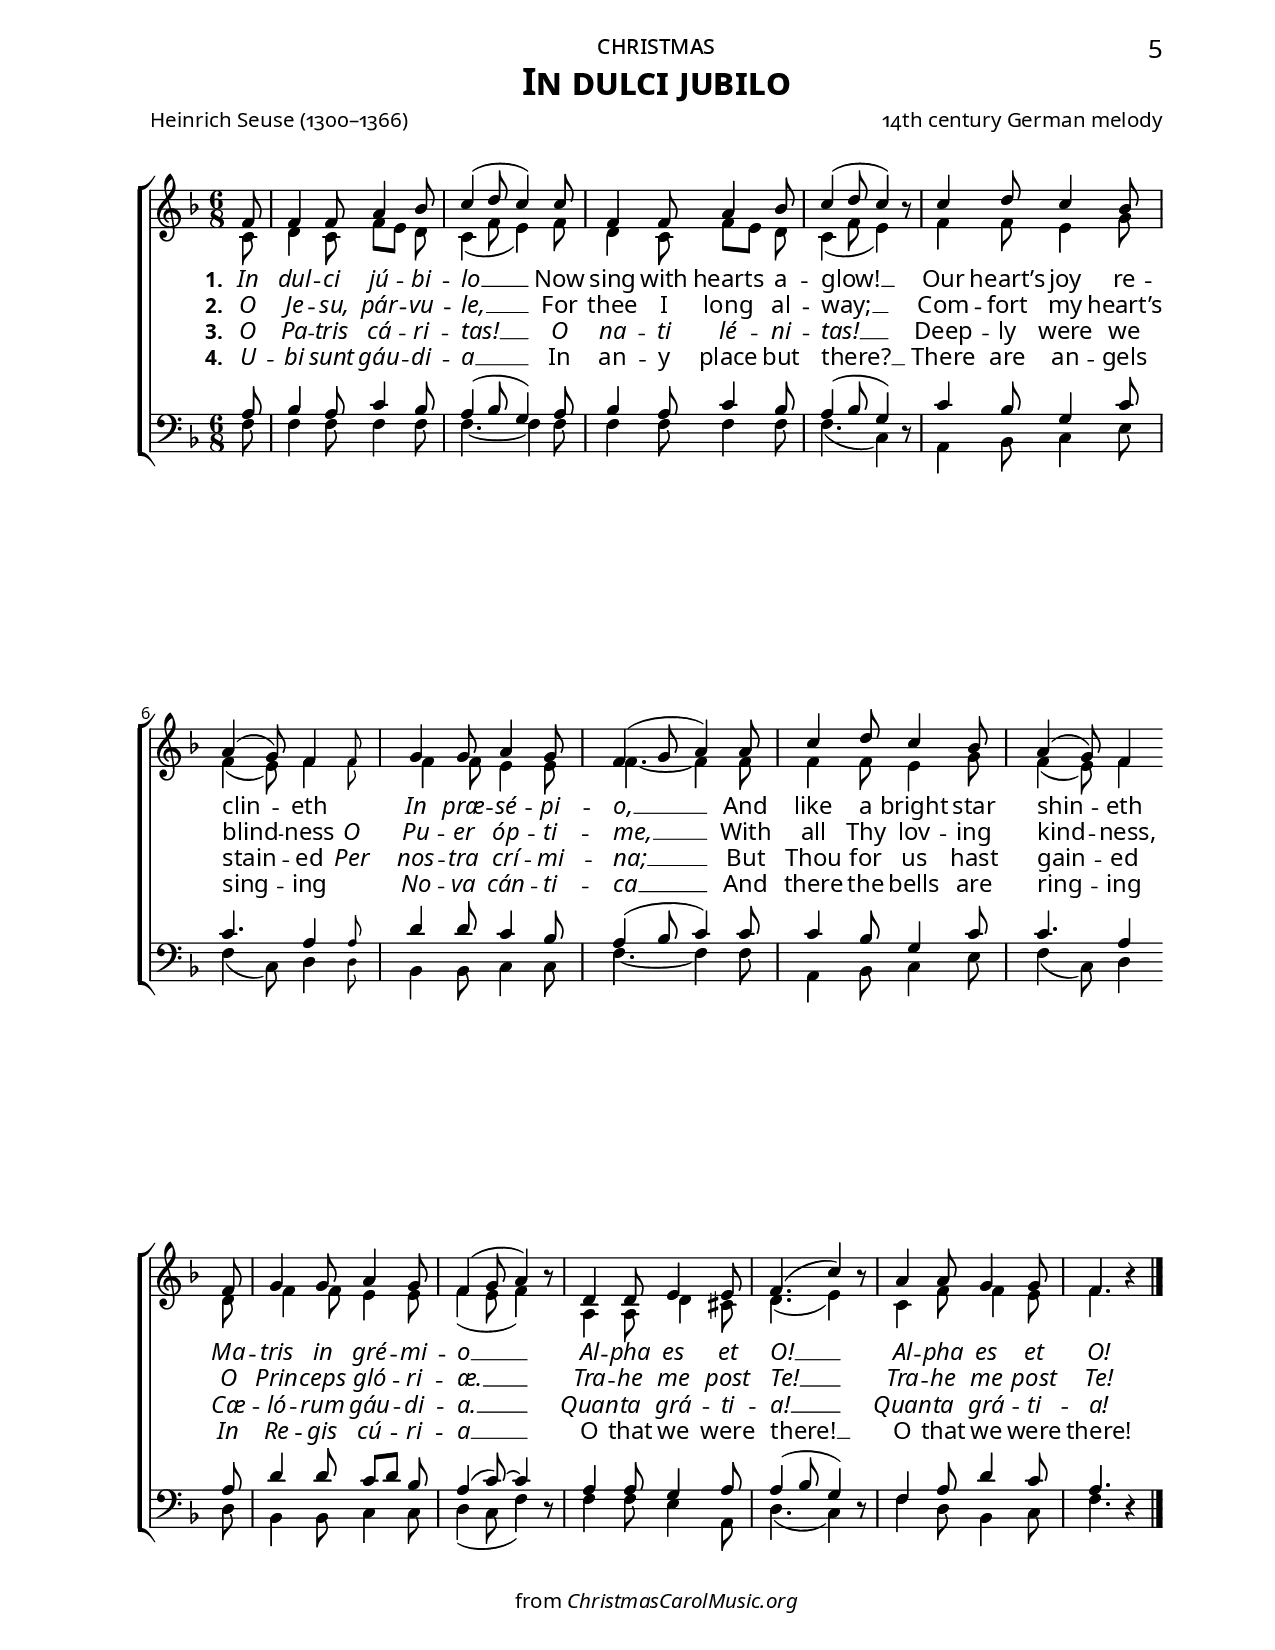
\version "2.14.2"
\include "util.ly"
\paper {
  print-all-headers = ##t
  paper-height = 11\in
  paper-width = 8.5\in
  indent = 0\in
  %system-system-spacing = #'((basic-distance . 10) (padding . 0))
  system-system-spacing =
    #'((basic-distance . 0)
       (minimum-distance . 0)
       (padding . -5)
       (stretchability . 100))
  score-markup-spacing = 
    #'((basic-distance . 0)
       (minimum-distance . 0)
       (padding . 0)
       (stretchability . 0))
  markup-markup-spacing =
    #'((basic-distance . 0)
       (minimum-distance . 0)
       (padding . 1)
       (stretchability . 40))
  
  ragged-last-bottom = ##f
  ragged-bottom = ##f
  two-sided = ##t
  inner-margin = 1\in
  outer-margin = 0.75\in
  top-margin = 0.26\in
  bottom-margin = 0.25\in
  first-page-number = #005
  print-first-page-number = ##t
  headerLine = \markup{\override #'(font-name . "Garamond Premier Pro") \smallCapsOldStyle"christmas"}
  oddHeaderMarkup = \markup\fill-line{
     \override #'(font-name . "Garamond Premier Pro")\abs-fontsize #12.5
     \combine 
        \fill-line{"" \on-the-fly #print-page-number-check-first
        \oldStylePageNum""
        }
        \fill-line{\headerLine}
  }
  evenHeaderMarkup = \markup {
     \override #'(font-name . "Garamond Premier Pro")\abs-fontsize #12.5
     \combine
        \on-the-fly #print-page-number-check-first
        \oldStylePageNum""
        \fill-line{\headerLine}
  }
}
#(set-global-staff-size 18) \paper{ #(define fonts (make-pango-font-tree "Garamond Premier Pro" "Garamond Premier Pro" "Garamond Premier Pro" (/ 18 20))) }
\header {
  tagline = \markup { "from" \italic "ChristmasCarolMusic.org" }
}
global = {
  \key f \major
  \time 6/8
}

sopMusic = \relative c' {
  \partial 8 f8 |
  f4 f8 a4 bes8 |
  c4( d8 c4) c8 |
  f,4 f8 a4 bes8 |
  c4( d8 c4) b8\rest |
  c4 d8 c4 bes8 |
  
  a4( g8) f4 \teeny f8 \normalsize |
  g4 g8 a4 g8 |
  f4( g8 a4) a8 |
  c4 d8 c4 bes8 |
  a4( g8) f4 \bar"" \break f8 |
  
  g4 g8 a4 g8 |
  f4( g8 a4) b8\rest |
  d,4 d8 e4 e8 |
  f4.( c'4) b8\rest |
  a4 a8 g4 g8 |
  f4. b4\rest \bar "|."
}
sopWords = \lyricmode {
  
}

altoMusic = \relative c' {
  c8 |
  d4 c8 f[ e] d |
  c4( f8 e4) f8 |
  d4 c8 f[ e] d |
  c4( f8 e4) s8 |
  f4 f8 e4 g8 |
  
  f4( e8) f4 \teeny f8 \normalsize |
  f4 f8 e4 e8 |
  f4.~ f4 f8 |
  f4 f8 e4 g8 |
  f4( e8) f4 d8 |
  
  f4 f8 e4 e8 |
  f4( e8 f4) s8 |
  a,4 a8 d4 cis8 |
  d4.( e4) s8 |
  c4 f8 f4 e8 |
  f4. s4 \bar "|."

}
altoWords = \lyricmode {
  \dropLyricsV
  \set stanza = #"1. "
  \markup\italic In \markup\italic dul -- \markup\italic ci \markup\italic jú -- \markup\italic bi -- \markup\italic lo __ Now sing with hearts a -- glow! __
  Our heart’s joy re -- clin -- eth "" \markup\italic In \markup\italic præ -- \markup\italic sé -- \markup\italic pi -- \markup\italic o, __
  And like a bright star shin -- eth
  \markup\italic Ma -- \markup\italic tris \markup\italic in \markup\italic gré -- \markup\italic mi -- \markup\italic o __
  \markup\italic Al -- \markup\italic pha \markup\italic es \markup\italic et \markup\italic O! __
  \markup\italic Al -- \markup\italic pha \markup\italic es \markup\italic et \markup\italic O!
}
altoWordsII = \lyricmode {
  \dropLyricsV
  \set stanza = #"2. "
  \markup\italic O \markup\italic Je -- \markup\italic su, \markup\italic pár -- \markup\italic vu -- \markup\italic le, __
  For thee I long al -- way; __
  Com -- fort my heart’s blind -- ness
  \markup\italic O \markup\italic Pu -- \markup\italic er \markup\italic óp -- \markup\italic ti -- \markup\italic me, __
  With all Thy lov -- ing kind -- ness,
  \markup\italic O \markup\italic Prin -- \markup\italic ceps \markup\italic gló -- \markup\italic ri -- \markup\italic æ. __
  \markup\italic Tra -- \markup\italic he \markup\italic me \markup\italic post \markup\italic Te! __
  \markup\italic Tra -- \markup\italic he \markup\italic me \markup\italic post \markup\italic Te!
}
altoWordsIII = \lyricmode {
  \dropLyricsV
  \set stanza = #"3. "
  \markup\italic O \markup\italic Pa -- \markup\italic tris \markup\italic cá -- \markup\italic ri -- \markup\italic tas! __
  \markup\italic O \markup\italic na -- \markup\italic ti \markup\italic lé -- \markup\italic ni -- \markup\italic tas! __
  Deep -- ly were we stain -- ed
  \markup\italic Per \markup\italic nos -- \markup\italic tra \markup\italic crí -- \markup\italic mi -- \markup\italic na; __
  But Thou for us hast gain -- ed
  \markup\italic Cæ -- \markup\italic ló -- \markup\italic rum \markup\italic gáu -- \markup\italic di -- \markup\italic a. __
  \markup\italic Quan -- \markup\italic ta \markup\italic grá -- \markup\italic ti -- \markup\italic a! __
  \markup\italic Quan -- \markup\italic ta \markup\italic grá -- \markup\italic ti -- \markup\italic a!
}
altoWordsIV = \lyricmode {
  \dropLyricsV
  \set stanza = #"4. "
  \markup\italic U -- \markup\italic bi \markup\italic sunt \markup\italic gáu -- \markup\italic di -- \markup\italic a __
  In an -- y place but there? __
  There are an -- gels sing -- ing ""
  \markup\italic No -- \markup\italic va \markup\italic cán -- \markup\italic ti -- \markup\italic ca __
  And there the bells are ring -- ing
  \markup\italic In \markup\italic Re -- \markup\italic gis \markup\italic cú -- \markup\italic ri -- \markup\italic a __
  O that we were there! __
  O that we were there!
}

tenorMusic = \relative c' {
  a8 |
  bes4 a8 c4 bes8 |
  a4( bes8 g4) a8 |
  bes4 a8 c4 bes8 |
  a4( bes8 g4) s8 |
  c4 bes8 g4 c8 |
  
  c4. a4 \teeny a8 \normalsize |
  d4 d8 c4 bes8 |
  a4( bes8 c4) c8 |
  c4 bes8 g4 c8 |
  c4. a4 a8 |
  
  d4 d8 c[ d] bes |
  a4( c8)~ c4 s8 |
  a4 a8 g4 a8 |
  a4( bes8 g4) s8 |
  f4 a8 d4 c8 |
  a4. s4 \bar "|."
}
tenorWords = \lyricmode {

}

bassMusic = \relative c {
  f8 |
  f4 f8 f4 f8 |
  f4.~ f4 f8 |
  f4 f8 f4 f8 |
  f4.( c4) d8\rest |
  a4 bes8 c4 e8 |
  
  f4( c8) d4 \teeny d8 \normalsize |
  bes4 bes8 c4 c8 |
  f4.~ f4 f8 |
  a,4 bes8 c4 e8 |
  f4( c8) d4 d8 |
  
  bes4 bes8 c4 c8 |
  d4( c8 f4) d8\rest |
  f4 f8 e4 a,8 |
  d4.( c4) d8\rest |
  f4 d8 bes4 c8 |
  f4. d4\rest \bar "|."

}
bassWords = \lyricmode {

}

\score {
  <<
   \new ChoirStaff <<
%    \new Lyrics = sopranos \with { \override VerticalAxisGroup #'nonstaff-relatedstaff-spacing = #'((basic-distance . 1)) }
    \new Staff = women <<
      \new Voice = "sopranos" { \voiceOne << \global \sopMusic >> }
      \new Voice = "altos" { \voiceTwo << \global \altoMusic >> }
    >>
    \new Lyrics \with { alignAboveContext = #"women" \override VerticalAxisGroup #'nonstaff-relatedstaff-spacing = #'((basic-distance . 1))} \lyricsto "sopranos" \sopWords
    \new Lyrics = "altosIV"  \with { alignBelowContext = #"women" } \lyricsto "sopranos" \altoWordsIV
    \new Lyrics = "altosIII"  \with { alignBelowContext = #"women" } \lyricsto "sopranos" \altoWordsIII
    \new Lyrics = "altosII"  \with { alignBelowContext = #"women" } \lyricsto "sopranos" \altoWordsII
    \new Lyrics = "altos"  \with { alignBelowContext = #"women" \override VerticalAxisGroup #'nonstaff-relatedstaff-spacing = #'((basic-distance . 1)) } \lyricsto "sopranos" \altoWords
   \new Staff = men <<
      \clef bass
      \new Voice = "tenors" { \voiceOne << \global \tenorMusic >> }
      \new Voice = "basses" { \voiceTwo << \global \bassMusic >> }
    >>
    \new Lyrics \with { alignAboveContext = #"men" \override VerticalAxisGroup #'nonstaff-relatedstaff-spacing = #'((basic-distance . 1)) } \lyricsto "tenors" \tenorWords
    \new Lyrics \with { alignBelowContext = #"men" \override VerticalAxisGroup #'nonstaff-relatedstaff-spacing = #'((basic-distance . 1)) } \lyricsto "basses" \bassWords
  >>
%    \new PianoStaff << \new Staff { \new Voice { \pianoRH } } \new Staff { \clef "bass" \pianoLH } >>
  >>
  \layout {
  \context {
    \Lyrics
    \override LyricText #'font-size = #1.3
  }
    \context {
      \Score
      \override SpacingSpanner #'base-shortest-duration = #(ly:make-moment 1 2)
      \override SpacingSpanner #'common-shortest-duration = #(ly:make-moment 1 2)
    }
    \context {
      % Remove all empty staves
      % \Staff \RemoveEmptyStaves \override VerticalAxisGroup #'remove-first = ##t
    }
    \context {
      \Lyrics
      \override LyricText #'X-offset = #center-on-word
    }
  }
  \header {
    title = \markup{\override #'(font-name . "Garamond Premier Pro Semibold"){ \abs-fontsize #18 \smallCapsOldStyle"In dulci jubilo"}}
    poet = \markup\oldStyleNum"Heinrich Seuse (1300–1366)"
    composer = \markup\oldStyleNum"14th century German melody"
    
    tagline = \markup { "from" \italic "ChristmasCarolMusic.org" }
  }
}

